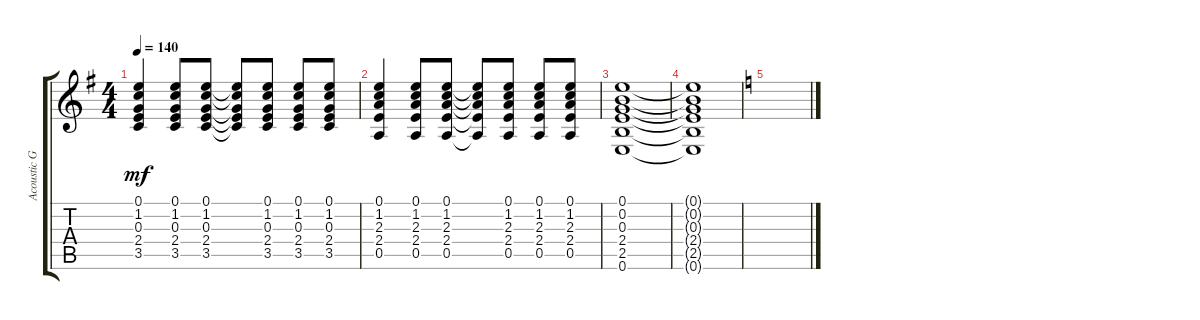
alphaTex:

\track ("Acoustic Guitar" "Acoustic G") {instrument acousticguitarsteel}
\staff {score tabs}
\tuning (E4 B3 G3 D3 A2 E2) {hide}
\ts (4 4)
\tempo 140
\clef g2
\ks eminor
(0.1 1.2 0.3 2.4 3.5).4{dy mf} (0.1 1.2 0.3 2.4 3.5).8 (0.1 1.2 0.3 2.4 3.5).8 (0.1{t} 1.2{t} 0.3{t} 2.4{t} 3.5{t}).8 (0.1 1.2 0.3 2.4 3.5).8 (0.1 1.2 0.3 2.4 3.5).8 (0.1 1.2 0.3 2.4 3.5).8 |
(0.1 1.2 2.3 2.4 0.5).4 (0.1 1.2 2.3 2.4 0.5).8 (0.1 1.2 2.3 2.4 0.5).8 (0.1{t} 1.2{t} 2.3{t} 2.4{t} 0.5{t}).8 (0.1 1.2 2.3 2.4 0.5).8 (0.1 1.2 2.3 2.4 0.5).8 (0.1 1.2 2.3 2.4 0.5).8 |
(0.1 0.2 0.3 2.4 2.5 0.6).1 |
(0.1{t} 0.2{t} 0.3{t} 2.4{t} 2.5{t} 0.6{t}).1 |
\ks c
